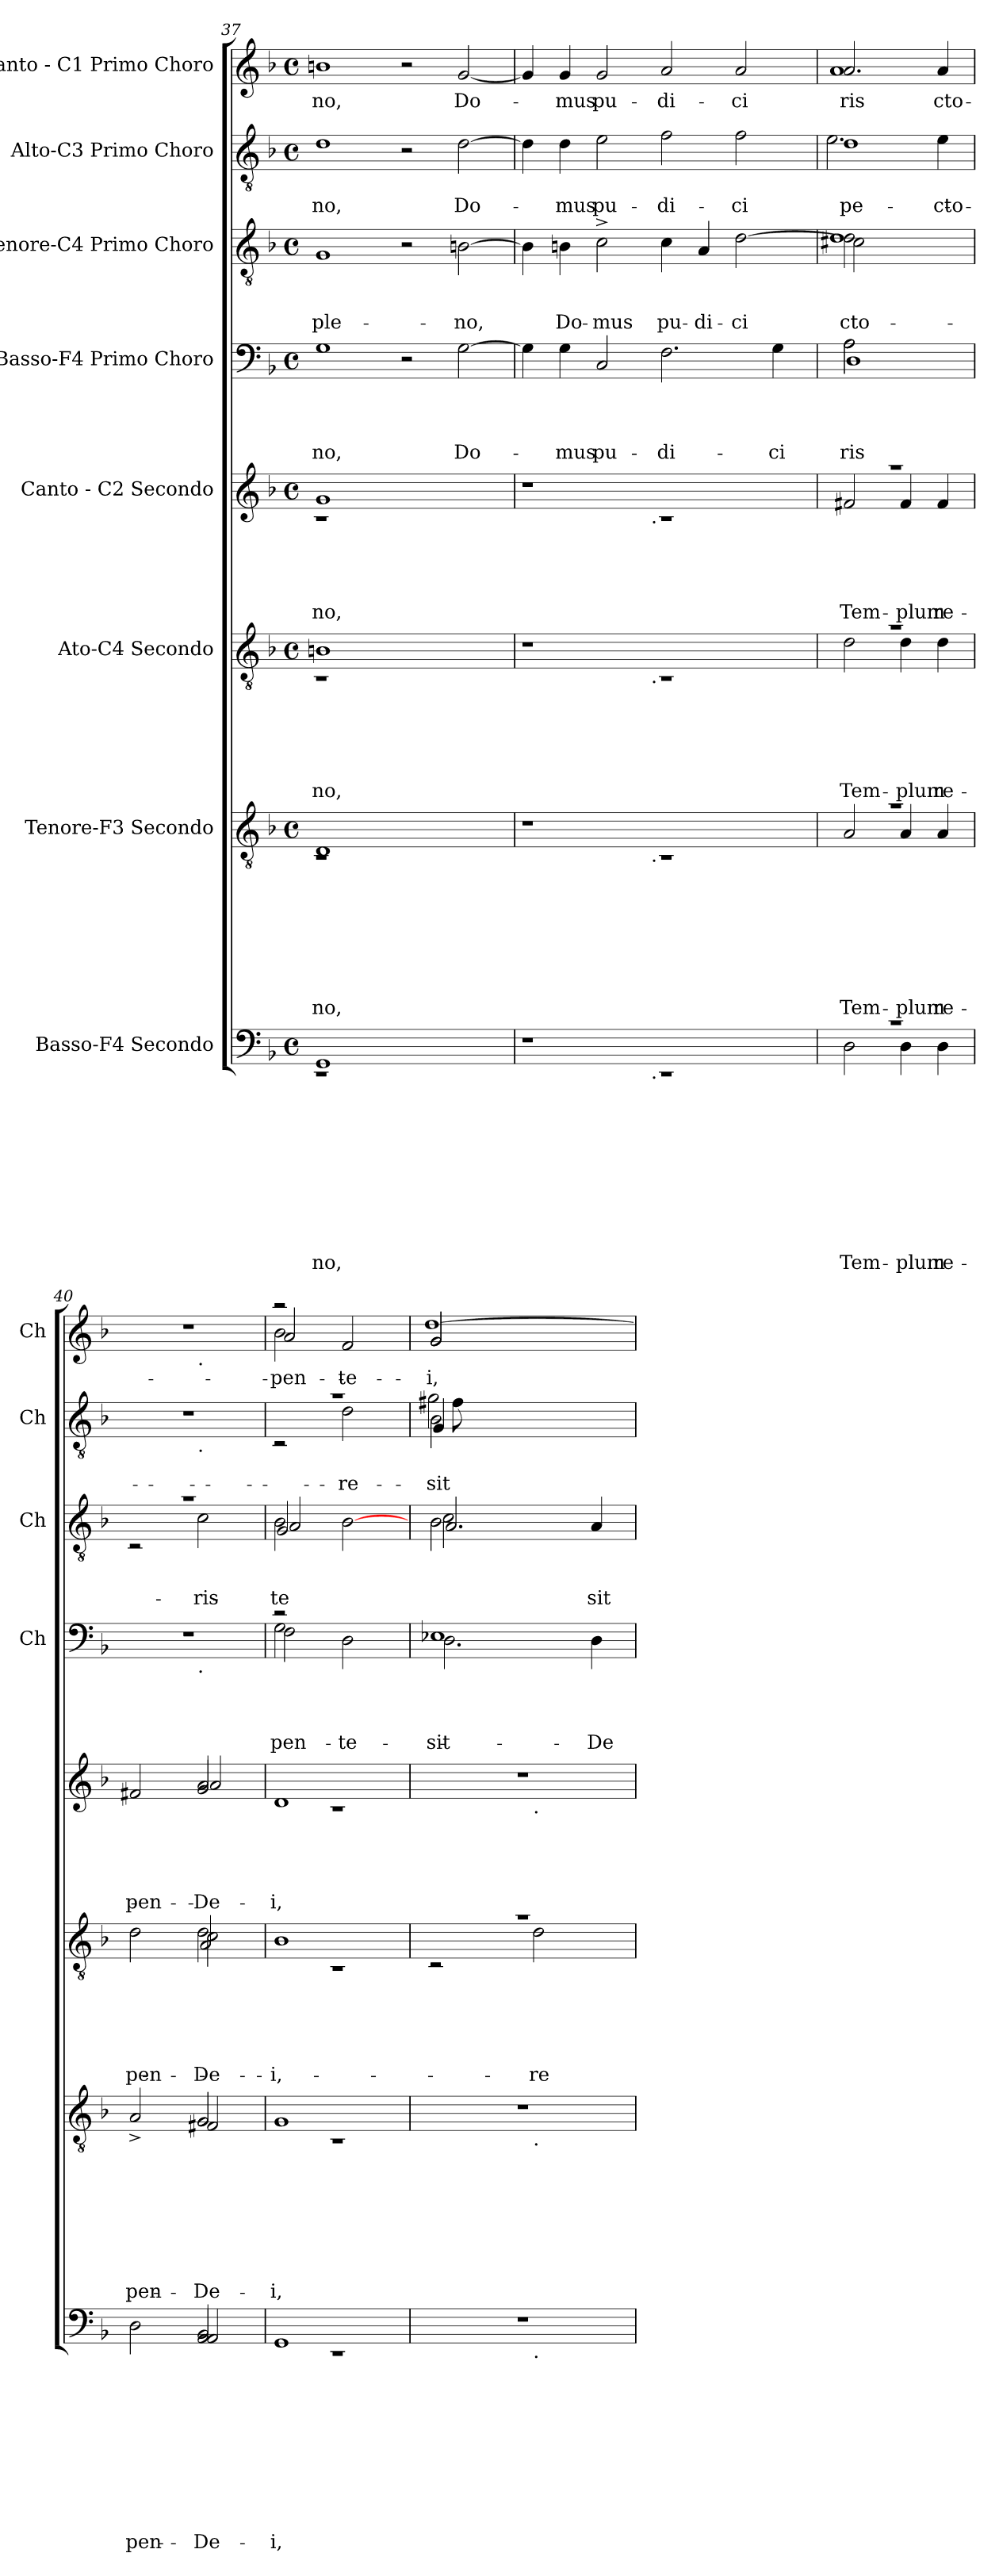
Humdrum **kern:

**kern	**text	**text	**text	**text	**text	**text	**text	**text	**text	**text	**kern	**text	**text	**text	**text	**text	**text	**text	**text	**kern	**text	**text	**text	**text	**text	**text	**kern	**text	**text	**text	**text	**text	**kern	**text	**text	**text	**text	**kern	**text	**text	**text	**kern	**text	**text	**kern	**text
*part8	*part8	*part8	*part8	*part8	*part8	*part8	*part8	*part8	*part8	*part8	*part7	*part7	*part7	*part7	*part7	*part7	*part7	*part7	*part7	*part6	*part6	*part6	*part6	*part6	*part6	*part6	*part5	*part5	*part5	*part5	*part5	*part5	*part4	*part4	*part4	*part4	*part4	*part3	*part3	*part3	*part3	*part2	*part2	*part2	*part1	*part1
*staff8	*staff8	*staff8	*staff8	*staff8	*staff8	*staff8	*staff8	*staff8	*staff8	*staff8	*staff7	*staff7	*staff7	*staff7	*staff7	*staff7	*staff7	*staff7	*staff7	*staff6	*staff6	*staff6	*staff6	*staff6	*staff6	*staff6	*staff5	*staff5	*staff5	*staff5	*staff5	*staff5	*staff4	*staff4	*staff4	*staff4	*staff4	*staff3	*staff3	*staff3	*staff3	*staff2	*staff2	*staff2	*staff1	*staff1
*I"Basso-F4 Secondo	*	*	*	*	*	*	*	*	*	*	*I"Tenore-F3 Secondo	*	*	*	*	*	*	*	*	*I"Ato-C4 Secondo	*	*	*	*	*	*	*I"Canto - C2 Secondo	*	*	*	*	*	*I"Basso-F4 Primo Choro	*	*	*	*	*I"Tenore-C4 Primo Choro	*	*	*	*I"Alto-C3 Primo Choro	*	*	*I"Canto - C1 Primo Choro	*
*	*	*	*	*	*	*	*	*	*	*	*	*	*	*	*	*	*	*	*	*	*	*	*	*	*	*	*	*	*	*	*	*	*I'Ch	*	*	*	*	*I'Ch	*	*	*	*I'Ch	*	*	*I'Ch	*
!!LO:LB:g=z
*clefF4	*	*	*	*	*	*	*	*	*	*	*clefGv2	*	*	*	*	*	*	*	*	*clefGv2	*	*	*	*	*	*	*clefG2	*	*	*	*	*	*clefF4	*	*	*	*	*clefGv2	*	*	*	*clefGv2	*	*	*clefG2	*
*k[b-]	*	*	*	*	*	*	*	*	*	*	*k[b-]	*	*	*	*	*	*	*	*	*k[b-]	*	*	*	*	*	*	*k[b-]	*	*	*	*	*	*k[b-]	*	*	*	*	*k[b-]	*	*	*	*k[b-]	*	*	*k[b-]	*
*F:	*	*	*	*	*	*	*	*	*	*	*F:	*	*	*	*	*	*	*	*	*F:	*	*	*	*	*	*	*F:	*	*	*	*	*	*F:	*	*	*	*	*F:	*	*	*	*F:	*	*	*F:	*
*M4/4	*	*	*	*	*	*	*	*	*	*	*M4/4	*	*	*	*	*	*	*	*	*M4/4	*	*	*	*	*	*	*M4/4	*	*	*	*	*	*M4/4	*	*	*	*	*M4/4	*	*	*	*M4/4	*	*	*M4/4	*
*met(c)	*	*	*	*	*	*	*	*	*	*	*met(c)	*	*	*	*	*	*	*	*	*met(c)	*	*	*	*	*	*	*met(c)	*	*	*	*	*	*met(c)	*	*	*	*	*met(c)	*	*	*	*met(c)	*	*	*met(c)	*
=37	=37	=37	=37	=37	=37	=37	=37	=37	=37	=37	=37	=37	=37	=37	=37	=37	=37	=37	=37	=37	=37	=37	=37	=37	=37	=37	=37	=37	=37	=37	=37	=37	=37	=37	=37	=37	=37	=37	=37	=37	=37	=37	=37	=37	=37	=37
!	!	!	!	!	!	!	!	!	!	!LO:LY:b	!	!	!	!	!	!	!	!	!LO:LY:b	!	!	!	!	!	!	!LO:LY:b	!	!	!	!	!	!LO:LY:b	!	!	!	!	!LO:LY:b	!	!	!	!LO:LY:b	!	!	!LO:LY:b	!	!LO:LY:b
*^	*	*	*	*	*	*	*	*	*	*	*^	*	*	*	*	*	*	*	*	*^	*	*	*	*	*	*	*^	*	*	*	*	*	*	*	*	*	*	*	*	*	*	*	*	*	*	*
1GG	1rEE	.	.	.	.	.	.	.	.	.	-no,	1D	1rC	.	.	.	.	.	.	.	-no,	1Bn	1rC	.	.	.	.	.	-no,	1g	1rc	.	.	.	.	-no,	1G	.	.	.	-no,	1G	.	.	ple-	1d	.	-no,	1bn	-no,
1ryy	1ryy	.	.	.	.	.	.	.	.	.	.	1ryy	1ryy	.	.	.	.	.	.	.	.	1ryy	1ryy	.	.	.	.	.	.	1ryy	1ryy	.	.	.	.	.	2r	.	.	.	.	2r	.	.	.	2r	.	.	2r	.
!	!	!	!	!	!	!	!	!	!	!	!	!	!	!	!	!	!	!	!	!	!	!	!	!	!	!	!	!	!	!	!	!	!	!	!	!	!	!	!	!	!LO:LY:b	!	!	!	!LO:LY:b	!	!	!LO:LY:b	!	!LO:LY:b
.	.	.	.	.	.	.	.	.	.	.	.	.	.	.	.	.	.	.	.	.	.	.	.	.	.	.	.	.	.	.	.	.	.	.	.	.	[>2G\	.	.	.	Do-	[>2Bn\	.	.	-no,	[>2d\	.	Do-	[<2g/	Do-
=38	=38	=38	=38	=38	=38	=38	=38	=38	=38	=38	=38	=38	=38	=38	=38	=38	=38	=38	=38	=38	=38	=38	=38	=38	=38	=38	=38	=38	=38	=38	=38	=38	=38	=38	=38	=38	=38	=38	=38	=38	=38	=38	=38	=38	=38	=38	=38	=38	=38	=38
1r	2ryy	.	.	.	.	.	.	.	.	.	.	1r	2ryy	.	.	.	.	.	.	.	.	1r	2ryy	.	.	.	.	.	.	1r	2ryy	.	.	.	.	.	4G\]	.	.	.	.	4B\]	.	.	.	4d\]	.	.	4g/]	.
!	!	!	!	!	!	!	!	!	!	!	!	!	!	!	!	!	!	!	!	!	!	!	!	!	!	!	!	!	!	!	!	!	!	!	!	!	!	!	!	!	!LO:LY:b	!	!	!	!LO:LY:b	!	!	!LO:LY:b	!	!LO:LY:b
.	.	.	.	.	.	.	.	.	.	.	.	.	.	.	.	.	.	.	.	.	.	.	.	.	.	.	.	.	.	.	.	.	.	.	.	.	4G\	.	.	.	-mus	4Bn\	.	.	Do-	4d\	.	-mus	4g/	-mus
!	!	!	!	!	!	!	!	!	!	!	!	!	!	!	!	!	!	!	!	!	!	!	!	!	!	!	!	!	!	!	!	!	!	!	!	!	!	!	!	!	!LO:LY:b	!	!	!	!LO:LY:b	!	!	!LO:LY:b	!	!LO:LY:b
.	4...ryy	.	.	.	.	.	.	.	.	.	.	.	4...ryy	.	.	.	.	.	.	.	.	.	4...ryy	.	.	.	.	.	.	.	4...ryy	.	.	.	.	.	2C/	.	.	.	pu-	2c^>\	.	.	-mus	2e\	.	pu-	2g/	pu-
!	!	!	!	!	!	!	!	!	!	!	!	!	!	!	!	!	!	!	!	!	!	!	!	!	!	!	!	!	!	!	!LO:TX:b:t=.	!	!	!	!	!	!	!	!	!	!	!	!	!	!	!	!	!	!	!
!	!	!	!	!	!	!	!	!	!	!	!	!	!	!	!	!	!	!	!	!	!	!	!LO:TX:b:t=.	!	!	!	!	!	!	!	!	!	!	!	!	!	!	!	!	!	!	!	!	!	!	!	!	!	!	!
!	!	!	!	!	!	!	!	!	!	!	!	!	!LO:TX:b:t=.	!	!	!	!	!	!	!	!	!	!	!	!	!	!	!	!	!	!	!	!	!	!	!	!	!	!	!	!	!	!	!	!	!	!	!	!	!
!	!LO:TX:b:t=.	!	!	!	!	!	!	!	!	!	!	!	!	!	!	!	!	!	!	!	!	!	!	!	!	!	!	!	!	!	!	!	!	!	!	!	!	!	!	!	!	!	!	!	!	!	!	!	!	!
.	1ryy	.	.	.	.	.	.	.	.	.	.	.	1ryy	.	.	.	.	.	.	.	.	.	1ryy	.	.	.	.	.	.	.	1ryy	.	.	.	.	.	.	.	.	.	.	.	.	.	.	.	.	.	.	.
!	!	!	!	!	!	!	!	!	!	!	!	!	!	!	!	!	!	!	!	!	!	!	!	!	!	!	!	!	!	!	!	!	!	!	!	!	!	!	!	!	!LO:LY:b	!	!	!	!LO:LY:b	!	!	!LO:LY:b	!	!LO:LY:b
1rEE	.	.	.	.	.	.	.	.	.	.	.	1rC	.	.	.	.	.	.	.	.	.	1rC	.	.	.	.	.	.	.	1rc	.	.	.	.	.	.	2.F\	.	.	.	-di-	4c\	.	.	pu-	2f\	.	-di-	2a/	-di-
!	!	!	!	!	!	!	!	!	!	!	!	!	!	!	!	!	!	!	!	!	!	!	!	!	!	!	!	!	!	!	!	!	!	!	!	!	!	!	!	!	!	!	!	!	!LO:LY:b	!	!	!	!	!
.	.	.	.	.	.	.	.	.	.	.	.	.	.	.	.	.	.	.	.	.	.	.	.	.	.	.	.	.	.	.	.	.	.	.	.	.	.	.	.	.	.	4A/	.	.	-di-	.	.	.	.	.
!	!	!	!	!	!	!	!	!	!	!	!	!	!	!	!	!	!	!	!	!	!	!	!	!	!	!	!	!	!	!	!	!	!	!	!	!	!	!	!	!	!	!	!	!	!LO:LY:b	!	!	!LO:LY:b	!	!LO:LY:b
.	.	.	.	.	.	.	.	.	.	.	.	.	.	.	.	.	.	.	.	.	.	.	.	.	.	.	.	.	.	.	.	.	.	.	.	.	.	.	.	.	.	[>2d\	.	.	-ci	2f\	.	-ci	2a/	-ci
!	!	!	!	!	!	!	!	!	!	!	!	!	!	!	!	!	!	!	!	!	!	!	!	!	!	!	!	!	!	!	!	!	!	!	!	!	!	!	!	!	!LO:LY:b	!	!	!	!	!	!	!	!	!
.	.	.	.	.	.	.	.	.	.	.	.	.	.	.	.	.	.	.	.	.	.	.	.	.	.	.	.	.	.	.	.	.	.	.	.	.	4G\	.	.	.	-ci	.	.	.	.	.	.	.	.	.
.	32ryy	.	.	.	.	.	.	.	.	.	.	.	32ryy	.	.	.	.	.	.	.	.	.	32ryy	.	.	.	.	.	.	.	32ryy	.	.	.	.	.	.	.	.	.	.	.	.	.	.	.	.	.	.	.
=39	=39	=39	=39	=39	=39	=39	=39	=39	=39	=39	=39	=39	=39	=39	=39	=39	=39	=39	=39	=39	=39	=39	=39	=39	=39	=39	=39	=39	=39	=39	=39	=39	=39	=39	=39	=39	=39	=39	=39	=39	=39	=39	=39	=39	=39	=39	=39	=39	=39	=39
!	!	!	!	!	!	!	!	!	!	!	!LO:LY:b	!	!	!	!	!	!	!	!	!	!LO:LY:b	!	!	!	!	!	!	!	!LO:LY:b	!	!	!	!	!	!	!LO:LY:b	!	!	!	!	!LO:LY:b	!	!	!	!	!	!	!	!	!
*	*	*	*	*	*	*	*	*	*	*	*	*	*	*	*	*	*	*	*	*	*	*	*	*	*	*	*	*	*	*	*	*	*	*	*	*	*^	*	*	*	*	*	*	*	*	*	*	*	*	*
!	!	!	!	!	!	!	!	!	!	!	!	!	!	!	!	!	!	!	!	!	!	!	!	!	!	!	!	!	!	!	!	!	!	!	!	!	!	!	!	!	!	!LO:LY:b	!	!	!	!	!	!	!	!	!
*	*	*	*	*	*	*	*	*	*	*	*	*	*	*	*	*	*	*	*	*	*	*	*	*	*	*	*	*	*	*	*	*	*	*	*	*	*	*^	*	*	*	*	*	*	*	*	*	*	*	*	*
!	!	!	!	!	!	!	!	!	!	!	!	!	!	!	!	!	!	!	!	!	!	!	!	!	!	!	!	!	!	!	!	!	!	!	!	!	!	!	!	!	!	!	!LO:LY:b	!	!	!	!LO:LY:b	!	!	!	!	!
*	*	*	*	*	*	*	*	*	*	*	*	*	*	*	*	*	*	*	*	*	*	*	*	*	*	*	*	*	*	*	*	*	*	*	*	*	*	*	*	*	*	*	*	*^	*	*	*	*	*	*	*	*
*	*	*	*	*	*	*	*	*	*	*	*	*	*	*	*	*	*	*	*	*	*	*	*	*	*	*	*	*	*	*	*	*	*	*	*	*	*	*	*	*	*	*	*	*	*^	*	*	*	*	*	*	*	*
!	!	!	!	!	!	!	!	!	!	!	!	!	!	!	!	!	!	!	!	!	!	!	!	!	!	!	!	!	!	!	!	!	!	!	!	!	!	!	!	!	!	!	!	!	!	!	!	!	!LO:LY:b	!	!	!LO:LY:b:rj	!	!
*	*	*	*	*	*	*	*	*	*	*	*	*	*	*	*	*	*	*	*	*	*	*	*	*	*	*	*	*	*	*	*	*	*	*	*	*	*	*	*	*	*	*	*	*	*	*	*	*	*	*^	*	*	*	*
!	!	!	!	!	!	!	!	!	!	!	!	!	!	!	!	!	!	!	!	!	!	!	!	!	!	!	!	!	!	!	!	!	!	!	!	!	!	!	!	!	!	!	!	!	!	!	!	!	!	!	!	!	!LO:LY:b	!	!LO:LY:b
*	*	*	*	*	*	*	*	*	*	*	*	*	*	*	*	*	*	*	*	*	*	*	*	*	*	*	*	*	*	*	*	*	*	*	*	*	*	*	*	*	*	*	*	*	*	*	*	*	*	*	*	*	*	*^	*
!	!	!	!	!	!	!	!	!	!	!	!	!	!	!	!	!	!	!	!	!	!	!	!	!	!	!	!	!	!	!	!	!	!	!	!	!	!	!	!	!	!	!	!	!	!	!	!	!	!	!	!	!	!	!	!	!LO:LY:b:rj
1rc	2D\	.	.	.	.	.	.	.	.	.	Tem-	1ra	2A/	.	.	.	.	.	.	.	Tem-	1ra	2d\	.	.	.	.	.	Tem-	1raa	2f#X/	.	.	.	.	Tem-	2A\	2A\	1D	.	.	.	-ris	2d\]	2c#X\	1d	.	.	-cto-	1d	2.e\	.	pe-	2.a/	1a	-ris
!	!	!	!	!	!	!	!	!	!	!	!LO:LY:b:rj	!	!	!	!	!	!	!	!	!	!LO:LY:b:rj	!	!	!	!	!	!	!	!LO:LY:b:rj	!	!	!	!	!	!	!LO:LY:b:rj	!	!	!	!	!	!	!	!	!	!	!	!	!	!	!	!	!	!	!	!
.	4D\	.	.	.	.	.	.	.	.	.	-plum	.	4A/	.	.	.	.	.	.	.	-plum	.	4d\	.	.	.	.	.	-plum	.	4f#/	.	.	.	.	-plum	2ryy	2ryy	.	.	.	.	.	2ryy	2ryy	.	.	.	.	.	.	.	.	.	.	.
!	!	!	!	!	!	!	!	!	!	!	!LO:LY:b	!	!	!	!	!	!	!	!	!	!LO:LY:b	!	!	!	!	!	!	!	!LO:LY:b	!	!	!	!	!	!	!LO:LY:b	!	!	!	!	!	!	!	!	!	!	!	!	!	!	!	!	!LO:LY:b	!	!	!LO:LY:b
.	4D\	.	.	.	.	.	.	.	.	.	re-	.	4A/	.	.	.	.	.	.	.	re-	.	4d\	.	.	.	.	.	re-	.	4f#/	.	.	.	.	re-	.	.	.	.	.	.	.	.	.	.	.	.	.	.	4e\	.	-cto-	4a/	.	-cto-
*	*	*	*	*	*	*	*	*	*	*	*	*	*	*	*	*	*	*	*	*	*	*	*	*	*	*	*	*	*	*	*	*	*	*	*	*	*v	*v	*v	*	*	*	*	*	*	*	*	*	*	*	*	*	*	*	*	*
*	*	*	*	*	*	*	*	*	*	*	*	*	*	*	*	*	*	*	*	*	*	*	*	*	*	*	*	*	*	*	*	*	*	*	*	*	*	*	*	*	*	*v	*v	*v	*	*	*	*	*	*	*	*	*	*
=40	=40	=40	=40	=40	=40	=40	=40	=40	=40	=40	=40	=40	=40	=40	=40	=40	=40	=40	=40	=40	=40	=40	=40	=40	=40	=40	=40	=40	=40	=40	=40	=40	=40	=40	=40	=40	=40	=40	=40	=40	=40	=40	=40	=40	=40	=40	=40	=40	=40	=40	=40	=40
!	!	!	!	!	!	!	!	!	!	!	!LO:LY:b	!	!	!	!	!	!	!	!	!	!LO:LY:b	!	!	!	!	!	!	!	!LO:LY:b	!	!	!	!	!	!	!LO:LY:b	!	!	!	!	!	!	!	!	!	!	!	!	!	!	!	!
*	*^	*	*	*	*	*	*	*	*	*	*	*	*^	*	*	*	*	*	*	*	*	*	*^	*	*	*	*	*	*	*	*^	*	*	*	*	*	*^	*	*	*	*	*^	*	*	*	*	*	*	*	*	*	*
2D\	2ryy	2ryy	.	.	.	.	.	.	.	.	.	-pen-	2A^>/	2ryy	2ryy	.	.	.	.	.	.	.	-pen-	2d\	2ryy	2ryy	.	.	.	.	.	-pen-	2f#X/	2ryy	2ryy	.	.	.	.	-pen-	1r	2ryy	.	.	.	.	1ra	2rC	.	.	.	1r	2ryy	.	.	1r	2ryy	.
!	!	!	!	!	!	!	!	!	!	!	!	!	!	!	!	!	!	!	!	!	!	!	!	!	!	!	!	!	!	!	!	!	!	!	!	!	!	!	!	!	!	!	!	!	!	!	!	!	!	!	!	!	!	!	!	!	!LO:TX:b:t=.	!
!	!	!	!	!	!	!	!	!	!	!	!	!	!	!	!	!	!	!	!	!	!	!	!	!	!	!	!	!	!	!	!	!	!	!	!	!	!	!	!	!	!	!	!	!	!	!	!	!	!	!	!	!	!LO:TX:b:t=.	!	!	!	!	!
!	!	!	!	!	!	!	!	!	!	!	!	!	!	!	!	!	!	!	!	!	!	!	!	!	!	!	!	!	!	!	!	!	!	!	!	!	!	!	!	!	!	!LO:TX:b:t=.	!	!	!	!	!	!	!	!	!	!	!	!	!	!	!	!
!	!	!	!	!	!	!	!	!	!	!	!	!LO:LY:b	!	!	!	!	!	!	!	!	!	!	!	!	!	!	!	!	!	!	!	!	!	!	!	!	!	!	!	!	!	!	!	!	!	!	!	!	!	!	!	!	!	!	!	!	!	!
!	!	!	!	!	!	!	!	!	!	!	!	!LO:LY:b	!	!	!	!	!	!	!	!	!	!	!	!	!	!	!	!	!	!	!	!	!	!	!	!	!	!	!	!	!	!	!	!	!	!	!	!	!	!	!	!	!	!	!	!	!	!
!	!	!	!	!	!	!	!	!	!	!	!	!LO:LY:b	!	!	!	!	!	!	!	!	!	!	!LO:LY:b	!	!	!	!	!	!	!	!	!	!	!	!	!	!	!	!	!	!	!	!	!	!	!	!	!	!	!	!	!	!	!	!	!	!	!
!	!	!	!	!	!	!	!	!	!	!	!	!	!	!	!	!	!	!	!	!	!	!	!LO:LY:b	!	!	!	!	!	!	!	!	!	!	!	!	!	!	!	!	!	!	!	!	!	!	!	!	!	!	!	!	!	!	!	!	!	!	!
!	!	!	!	!	!	!	!	!	!	!	!	!	!	!	!	!	!	!	!	!	!	!	!LO:LY:b	!	!	!	!	!	!	!	!	!LO:LY:b	!	!	!	!	!	!	!	!	!	!	!	!	!	!	!	!	!	!	!	!	!	!	!	!	!	!
!	!	!	!	!	!	!	!	!	!	!	!	!	!	!	!	!	!	!	!	!	!	!	!	!	!	!	!	!	!	!	!	!LO:LY:b	!	!	!	!	!	!	!	!	!	!	!	!	!	!	!	!	!	!	!	!	!	!	!	!	!	!
!	!	!	!	!	!	!	!	!	!	!	!	!	!	!	!	!	!	!	!	!	!	!	!	!	!	!	!	!	!	!	!	!LO:LY:b	!	!	!	!	!	!	!	!LO:LY:b	!	!	!	!	!	!	!	!	!	!	!	!	!	!	!	!	!	!
!	!	!	!	!	!	!	!	!	!	!	!	!	!	!	!	!	!	!	!	!	!	!	!	!	!	!	!	!	!	!	!	!	!	!	!	!	!	!	!	!LO:LY:b	!	!	!	!	!	!	!	!	!	!	!	!	!	!	!	!	!	!
!	!	!	!	!	!	!	!	!	!	!	!	!	!	!	!	!	!	!	!	!	!	!	!	!	!	!	!	!	!	!	!	!	!	!	!	!	!	!	!	!LO:LY:b	!	!	!	!	!	!	!	!	!	!	!LO:LY:b	!	!	!	!	!	!	!
2BB-/	2AA/	2AA/	.	.	.	.	.	.	.	.	.	De-	2G/	2G/	2F#X/	.	.	.	.	.	.	.	De-	2d\	2c\	2A/	.	.	.	.	.	De-	2g/	2a/	2a/	.	.	.	.	De-	.	2ryy	.	.	.	.	.	2c\	.	.	-ris	.	2ryy	.	.	.	2ryy	.
=41	=41	=41	=41	=41	=41	=41	=41	=41	=41	=41	=41	=41	=41	=41	=41	=41	=41	=41	=41	=41	=41	=41	=41	=41	=41	=41	=41	=41	=41	=41	=41	=41	=41	=41	=41	=41	=41	=41	=41	=41	=41	=41	=41	=41	=41	=41	=41	=41	=41	=41	=41	=41	=41	=41	=41	=41	=41	=41
!	!	!	!	!	!	!	!	!	!	!	!	!LO:LY:b:rj	!	!	!	!	!	!	!	!	!	!	!LO:LY:b:rj	!	!	!	!	!	!	!	!	!LO:LY:b:rj	!	!	!	!	!	!	!	!LO:LY:b:rj	!	!	!	!	!	!LO:LY:b	!	!	!	!	!	!	!	!	!	!	!	!
*	*	*	*	*	*	*	*	*	*	*	*	*	*	*	*	*	*	*	*	*	*	*	*	*	*	*	*	*	*	*	*	*	*	*	*	*	*	*	*	*	*	*^	*	*	*	*	*	*	*	*	*	*	*	*	*	*	*	*
!	!	!	!	!	!	!	!	!	!	!	!	!	!	!	!	!	!	!	!	!	!	!	!	!	!	!	!	!	!	!	!	!	!	!	!	!	!	!	!	!	!	!	!	!	!	!	!LO:LY:b	!	!	!	!	!LO:LY:b	!	!	!	!	!	!	!
!	!	!	!	!	!	!	!	!	!	!	!	!	!	!	!	!	!	!	!	!	!	!	!	!	!	!	!	!	!	!	!	!	!	!	!	!	!	!	!	!	!	!	!	!	!	!	!	!	!	!	!	!LO:LY:b	!	!	!	!	!	!	!
*	*	*	*	*	*	*	*	*	*	*	*	*	*	*	*	*	*	*	*	*	*	*	*	*	*	*	*	*	*	*	*	*	*	*	*	*	*	*	*	*	*	*	*	*	*	*	*	*	*^	*	*	*	*	*	*	*	*	*	*
!	!	!	!	!	!	!	!	!	!	!	!	!	!	!	!	!	!	!	!	!	!	!	!	!	!	!	!	!	!	!	!	!	!	!	!	!	!	!	!	!	!	!	!	!	!	!	!	!	!	!	!	!	!LO:LY:b	!	!	!	!	!	!	!LO:LY:b
*	*	*	*	*	*	*	*	*	*	*	*	*	*	*	*	*	*	*	*	*	*	*	*	*	*	*	*	*	*	*	*	*	*	*	*	*	*	*	*	*	*	*	*	*	*	*	*	*	*	*	*	*	*	*	*	*	*	*	*^	*
!	!	!	!	!	!	!	!	!	!	!	!	!	!	!	!	!	!	!	!	!	!	!	!	!	!	!	!	!	!	!	!	!	!	!	!	!	!	!	!	!	!	!	!	!	!	!	!	!	!	!	!	!	!	!	!	!	!	!	!	!	!LO:LY:b
*	*v	*v	*	*	*	*	*	*	*	*	*	*	*	*	*	*	*	*	*	*	*	*	*	*	*v	*v	*	*	*	*	*	*	*	*v	*v	*	*	*	*	*	*	*	*	*	*	*	*	*	*	*	*	*	*	*	*	*	*	*	*	*	*
*	*	*	*	*	*	*	*	*	*	*	*	*	*v	*v	*	*	*	*	*	*	*	*	*	*	*	*	*	*	*	*	*	*	*	*	*	*	*	*	*	*	*	*	*	*	*	*	*	*	*	*	*	*	*	*	*	*	*	*
1GG	1rEE	.	.	.	.	.	.	.	.	.	-i,	1G	1rC	.	.	.	.	.	.	.	-i,	1B-	1rC	.	.	.	.	.	-i,	1d	1rc	.	.	.	.	-i,	2rc	2G\	2F\	.	.	.	-pen-	2B-\	2G/	2A/	.	.	-te	1ra	2rC	.	.	2raa	2b-\	2a/	-pen-
!	!	!	!	!	!	!	!	!	!	!	!	!	!	!	!	!	!	!	!	!	!	!	!	!	!	!	!	!	!	!	!	!	!	!	!	!	!	!	!	!	!	!	!LO:LY:b	!	!	!	!	!	!	!	!	!	!LO:LY:b	!	!	!	!LO:LY:b
.	.	.	.	.	.	.	.	.	.	.	.	.	.	.	.	.	.	.	.	.	.	.	.	.	.	.	.	.	.	.	.	.	.	.	.	.	2ryy	2ryy	2D\	.	.	.	-te	2ryy	2ryy	[>2B-\	.	.	.	.	2d\	.	-re-	2ryy	2ryy	2f/	-te
!!LO:PB:g=z	!!	!!
=42	=42	=42	=42	=42	=42	=42	=42	=42	=42	=42	=42	=42	=42	=42	=42	=42	=42	=42	=42	=42	=42	=42	=42	=42	=42	=42	=42	=42	=42	=42	=42	=42	=42	=42	=42	=42	=42	=42	=42	=42	=42	=42	=42	=42	=42	=42	=42	=42	=42	=42	=42	=42	=42	=42	=42	=42	=42
!	!	!	!	!	!	!	!	!	!	!	!	!	!	!	!	!	!	!	!	!	!	!	!	!	!	!	!	!	!	!	!	!	!	!	!	!	!	!	!	!	!	!	!LO:LY:b	!	!	!	!	!	!	!	!	!	!LO:LY:b	!	!	!	!
!	!	!	!	!	!	!	!	!	!	!	!	!	!	!	!	!	!	!	!	!	!	!	!	!	!	!	!	!	!	!	!	!	!	!	!	!	!	!	!	!	!	!	!	!	!	!	!	!	!	!	!	!	!LO:LY:b	!	!	!	!
*	*	*	*	*	*	*	*	*	*	*	*	*	*	*	*	*	*	*	*	*	*	*	*	*	*	*	*	*	*	*	*	*	*	*	*	*	*	*	*	*	*	*	*	*	*	*	*	*	*	*	*^	*	*	*	*	*	*
!	!	!	!	!	!	!	!	!	!	!	!	!	!	!	!	!	!	!	!	!	!	!	!	!	!	!	!	!	!	!	!	!	!	!	!	!	!	!	!	!	!	!	!	!	!	!	!	!	!	!	!	!	!	!LO:LY:b	!	!	!	!LO:LY:b
*	*	*	*	*	*	*	*	*	*	*	*	*	*	*	*	*	*	*	*	*	*	*	*	*	*	*	*	*	*	*	*	*	*	*	*	*	*	*	*	*	*	*	*	*	*	*	*	*	*	*	*	*^	*	*	*	*	*	*
!	!	!	!	!	!	!	!	!	!	!	!	!	!	!	!	!	!	!	!	!	!	!	!	!	!	!	!	!	!	!	!	!	!	!	!	!	!	!	!	!	!	!	!	!	!	!	!	!	!	!	!	!	!	!	!	!	!	!	!LO:LY:b
!	!	!	!	!	!	!	!	!	!	!	!	!	!	!	!	!	!	!	!	!	!	!	!	!	!	!	!	!	!	!	!	!	!	!	!	!	!	!	!	!	!	!	!	!	!	!	!	!	!	!	!	!	!	!	!	!	!	!	!LO:LY:b:rj
*	*	*	*	*	*	*	*	*	*	*	*	*	*	*	*	*	*	*	*	*	*	*	*	*	*	*	*	*	*	*	*	*	*	*	*	*	*	*v	*v	*	*	*	*	*	*	*	*	*	*	*	*	*	*	*	*	*	*	*	*
1r	2ryy	.	.	.	.	.	.	.	.	.	.	1r	2ryy	.	.	.	.	.	.	.	.	1ra	2rC	.	.	.	.	.	.	1r	2ryy	.	.	.	.	.	1E-X	2.D\	.	.	.	sit	2B-\	2c\	2.A/	.	.	.	2B-\	4G/	2g\	8f#X\	.	sit	2g/	2g/	[>1dd	-i,
.	.	.	.	.	.	.	.	.	.	.	.	.	.	.	.	.	.	.	.	.	.	.	.	.	.	.	.	.	.	.	.	.	.	.	.	.	.	.	.	.	.	.	.	.	.	.	.	.	.	.	.	2ryy	.	.	.	.	.	.
.	.	.	.	.	.	.	.	.	.	.	.	.	.	.	.	.	.	.	.	.	.	.	.	.	.	.	.	.	.	.	.	.	.	.	.	.	.	.	.	.	.	.	.	.	.	.	.	.	.	2ryy	.	.	.	.	.	.	.	.
!	!	!	!	!	!	!	!	!	!	!	!	!	!	!	!	!	!	!	!	!	!	!	!	!	!	!	!	!	!	!	!LO:TX:b:t=.	!	!	!	!	!	!	!	!	!	!	!	!	!	!	!	!	!	!	!	!	!	!	!	!	!	!	!
!	!	!	!	!	!	!	!	!	!	!	!	!	!LO:TX:b:t=.	!	!	!	!	!	!	!	!	!	!	!	!	!	!	!	!	!	!	!	!	!	!	!	!	!	!	!	!	!	!	!	!	!	!	!	!	!	!	!	!	!	!	!	!	!
!	!LO:TX:b:t=.	!	!	!	!	!	!	!	!	!	!	!	!	!	!	!	!	!	!	!	!	!	!	!	!	!	!	!	!	!	!	!	!	!	!	!	!	!	!	!	!	!	!	!	!	!	!	!	!	!	!	!	!	!	!	!	!	!
!	!	!	!	!	!	!	!	!	!	!	!	!	!	!	!	!	!	!	!	!	!	!	!	!	!	!	!	!	!LO:LY:b	!	!	!	!	!	!	!	!	!	!	!	!	!	!	!	!	!	!	!	!	!	!	!	!	!	!	!	!	!
.	2ryy	.	.	.	.	.	.	.	.	.	.	.	2ryy	.	.	.	.	.	.	.	.	.	2d\	.	.	.	.	.	re-	.	2ryy	.	.	.	.	.	.	.	.	.	.	.	2ryy	2ryy	.	.	.	.	2ryy	.	2ryy	.	.	.	2ryy	2ryy	.	.
.	.	.	.	.	.	.	.	.	.	.	.	.	.	.	.	.	.	.	.	.	.	.	.	.	.	.	.	.	.	.	.	.	.	.	.	.	.	.	.	.	.	.	.	.	.	.	.	.	.	.	.	4.ryy	.	.	.	.	.	.
!	!	!	!	!	!	!	!	!	!	!	!	!	!	!	!	!	!	!	!	!	!	!	!	!	!	!	!	!	!	!	!	!	!	!	!	!	!	!	!	!	!	!LO:LY:b	!	!	!	!	!	!LO:LY:b	!	!	!	!	!	!	!	!	!	!
.	.	.	.	.	.	.	.	.	.	.	.	.	.	.	.	.	.	.	.	.	.	.	.	.	.	.	.	.	.	.	.	.	.	.	.	.	.	4D\	.	.	.	De-	.	.	4A/	.	.	sit	.	4ryy	.	.	.	.	.	.	.	.
*v	*v	*	*	*	*	*	*	*	*	*	*	*	*	*	*	*	*	*	*	*	*	*v	*v	*	*	*	*	*	*	*v	*v	*	*	*	*	*	*v	*v	*	*	*	*	*v	*v	*v	*	*	*	*v	*v	*v	*v	*	*	*v	*v	*v	*
*	*	*	*	*	*	*	*	*	*	*	*v	*v	*	*	*	*	*	*	*	*	*	*	*	*	*	*	*	*	*	*	*	*	*	*	*	*	*	*	*	*	*	*	*	*	*	*	*
=	=	=	=	=	=	=	=	=	=	=	=	=	=	=	=	=	=	=	=	=	=	=	=	=	=	=	=	=	=	=	=	=	=	=	=	=	=	=	=	=	=	=	=	=	=	=
*-	*-	*-	*-	*-	*-	*-	*-	*-	*-	*-	*-	*-	*-	*-	*-	*-	*-	*-	*-	*-	*-	*-	*-	*-	*-	*-	*-	*-	*-	*-	*-	*-	*-	*-	*-	*-	*-	*-	*-	*-	*-	*-	*-	*-	*-	*-
